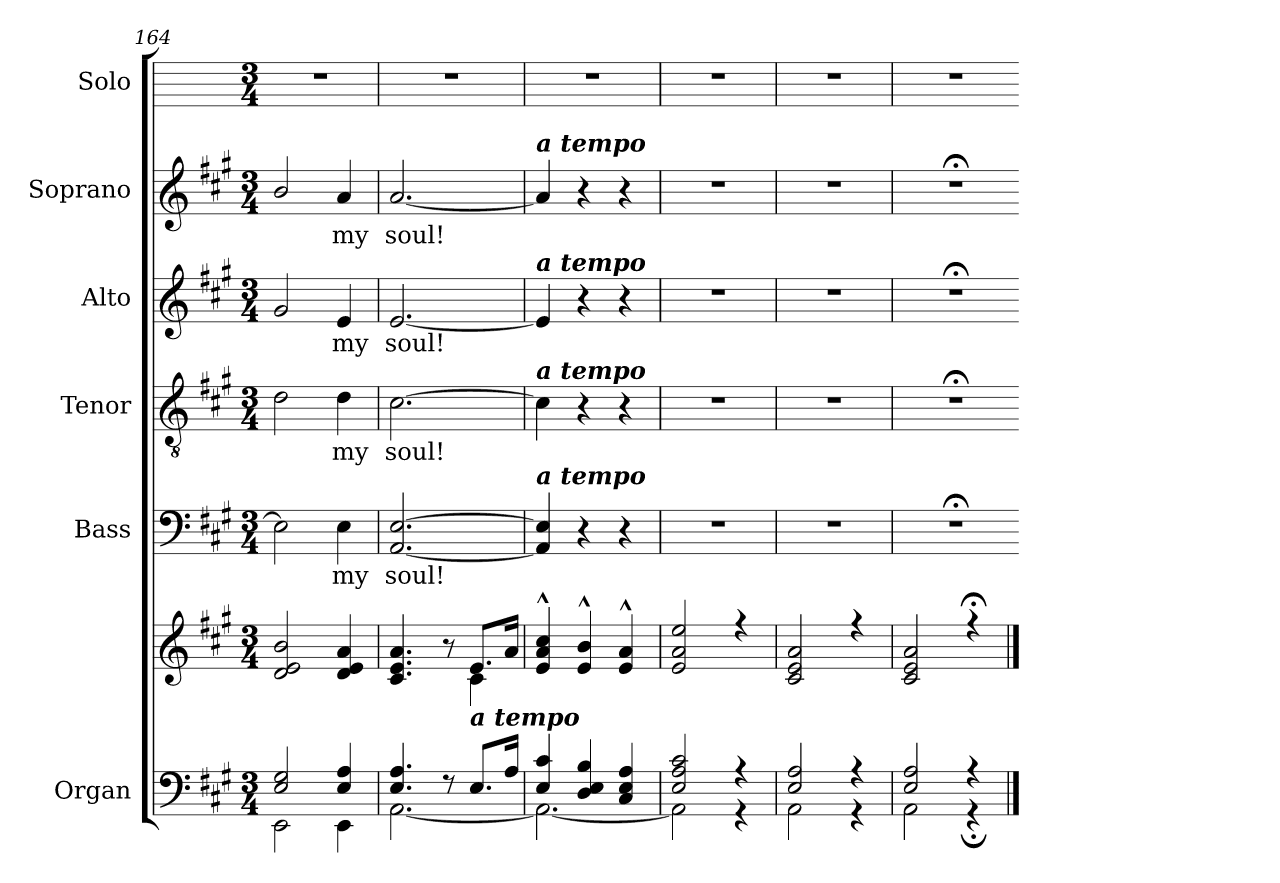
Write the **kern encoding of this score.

**kern	**kern	**kern	**text	**kern	**text	**kern	**text	**kern	**text	**kern
*part6	*part6	*part5	*part5	*part4	*part4	*part3	*part3	*part2	*part2	*part1
*staff7	*staff6	*staff5	*staff5	*staff4	*staff4	*staff3	*staff3	*staff2	*staff2	*staff1
*I"Organ	*	*I"Bass	*	*I"Tenor	*	*I"Alto	*	*I"Soprano	*	*I"Solo
*	*	*I'B	*	*I'T	*	*I'A	*	*I'S	*	*I'Solo
*clefF4	*clefG2	*clefF4	*	*clefGv2	*	*clefG2	*	*clefG2	*	*
*k[f#c#g#]	*k[f#c#g#]	*k[f#c#g#]	*	*k[f#c#g#]	*	*k[f#c#g#]	*	*k[f#c#g#]	*	*
*A:	*A:	*A:	*	*A:	*	*A:	*	*A:	*	*
*M3/4	*M3/4	*M3/4	*	*M3/4	*	*M3/4	*	*M3/4	*	*M3/4
=164	=164	=164	=164	=164	=164	=164	=164	=164	=164	=164
*^	*^	*	*	*	*	*	*	*	*	*
2E/ 2G#/	2EE\	2d/ 2e/ 2b/	2.ryy	2E\]	.	2d\	.	2g#/	.	2b/	.	2.r
!	!	!	!	!	!LO:LY:b	!	!LO:LY:b	!	!LO:LY:b	!	!LO:LY:b	!
4E/ 4A/	4EE\	4d 4e 4a	.	4E	my	4d	my	4e	my	4a	my	.
=165	=165	=165	=165	=165	=165	=165	=165	=165	=165	=165	=165	=165
!	!	!	!	!	!LO:LY:b	!	!LO:LY:b	!	!LO:LY:b	!	!LO:LY:b	!
4.E/ 4.A/	[2.AA\	4.c# 4.e 4.a	2ryy	[2.AA [2.E	soul!	[2.c#	soul!	[2.e	soul!	[2.a	soul!	2.r
8r	.	8r	.	.	.	.	.	.	.	.	.	.
!	!	!LO:TX:b:Bi:t=a tempo	!	!	!	!	!	!	!	!	!	!
8.E/L	.	8.eL	4c#\	.	.	.	.	.	.	.	.	.
16A/J	.	16aJ	.	.	.	.	.	.	.	.	.	.
=166	=166	=166	=166	=166	=166	=166	=166	=166	=166	=166	=166	=166
!	!	!	!	!	!	!	!	!	!	!LO:TX:a:Bi:t=a tempo	!	!
!	!	!	!	!	!	!	!	!LO:TX:a:Bi:t=a tempo	!	!	!	!
!	!	!	!	!	!	!LO:TX:a:Bi:t=a tempo	!	!	!	!	!	!
!	!	!	!	!LO:TX:a:Bi:t=a tempo	!	!	!	!	!	!	!	!
4E/ 4c#/	2.AA\_	4e^^ 4a^^ 4cc#^^	2.ryy	4AA] 4E]	.	4c#]	.	4e]	.	4a]	.	2.r
4D/ 4E/ 4B/	.	4e^^ 4b^^	.	4r	.	4r	.	4r	.	4r	.	.
4C#/ 4E/ 4A/	.	4e^^ 4a^^	.	4r	.	4r	.	4r	.	4r	.	.
=167	=167	=167	=167	=167	=167	=167	=167	=167	=167	=167	=167	=167
!	!	!	!	!LO:N:vis=1	!	!LO:N:vis=1	!	!LO:N:vis=1	!	!LO:N:vis=1	!	!
2E/ 2A/ 2c#/	2AA\]	2e 2a 2ee	2.ryy	2.r	.	2.r	.	2.r	.	2.r	.	2.r
4r	4r	4r	.	.	.	.	.	.	.	.	.	.
=168	=168	=168	=168	=168	=168	=168	=168	=168	=168	=168	=168	=168
!	!	!	!	!LO:N:vis=1	!	!LO:N:vis=1	!	!LO:N:vis=1	!	!LO:N:vis=1	!	!
2E/ 2A/	2AA\	2c# 2e 2a	2.ryy	2.r	.	2.r	.	2.r	.	2.r	.	2.r
4r	4r	4r	.	.	.	.	.	.	.	.	.	.
=169	=169	=169	=169	=169	=169	=169	=169	=169	=169	=169	=169	=169
!	!	!	!	!LO:N:vis=1	!	!LO:N:vis=1	!	!LO:N:vis=1	!	!LO:N:vis=1	!	!
2E/ 2A/	2AA\	2c# 2e 2a	2.ryy	2.r;<	.	2.r;<	.	2.r;<	.	2.r;<	.	2.r
4r	4r;	4r;<	.	.	.	.	.	.	.	.	.	.
*v	*v	*	*	*	*	*	*	*	*	*	*	*
*	*v	*v	*	*	*	*	*	*	*	*	*
==	==	==	=	==	=	==	=	==	=	=
*-	*-	*-	*-	*-	*-	*-	*-	*-	*-	*-
